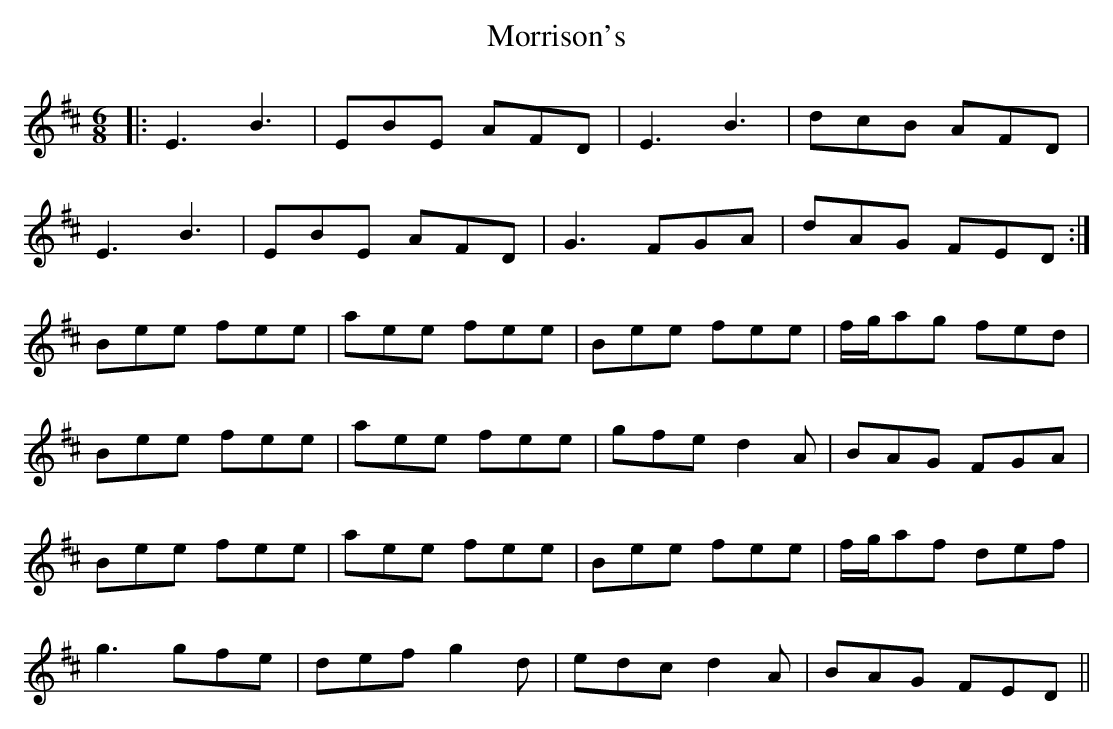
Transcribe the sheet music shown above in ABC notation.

X:1
T: Morrison's
M: 6/8
L: 1/8
K: Edor
|:E3 B3|EBE AFD|E3 B3|dcB AFD|
E3 B3|EBE AFD|G3 FGA|dAG FED:|
Bee fee|aee fee|Bee fee|f/g/ag fed|
Bee fee|aee fee|gfe d2A|BAG FGA|
Bee fee|aee fee|Bee fee|f/g/af def|
g3 gfe|def g2d|edc d2A|BAG FED||
